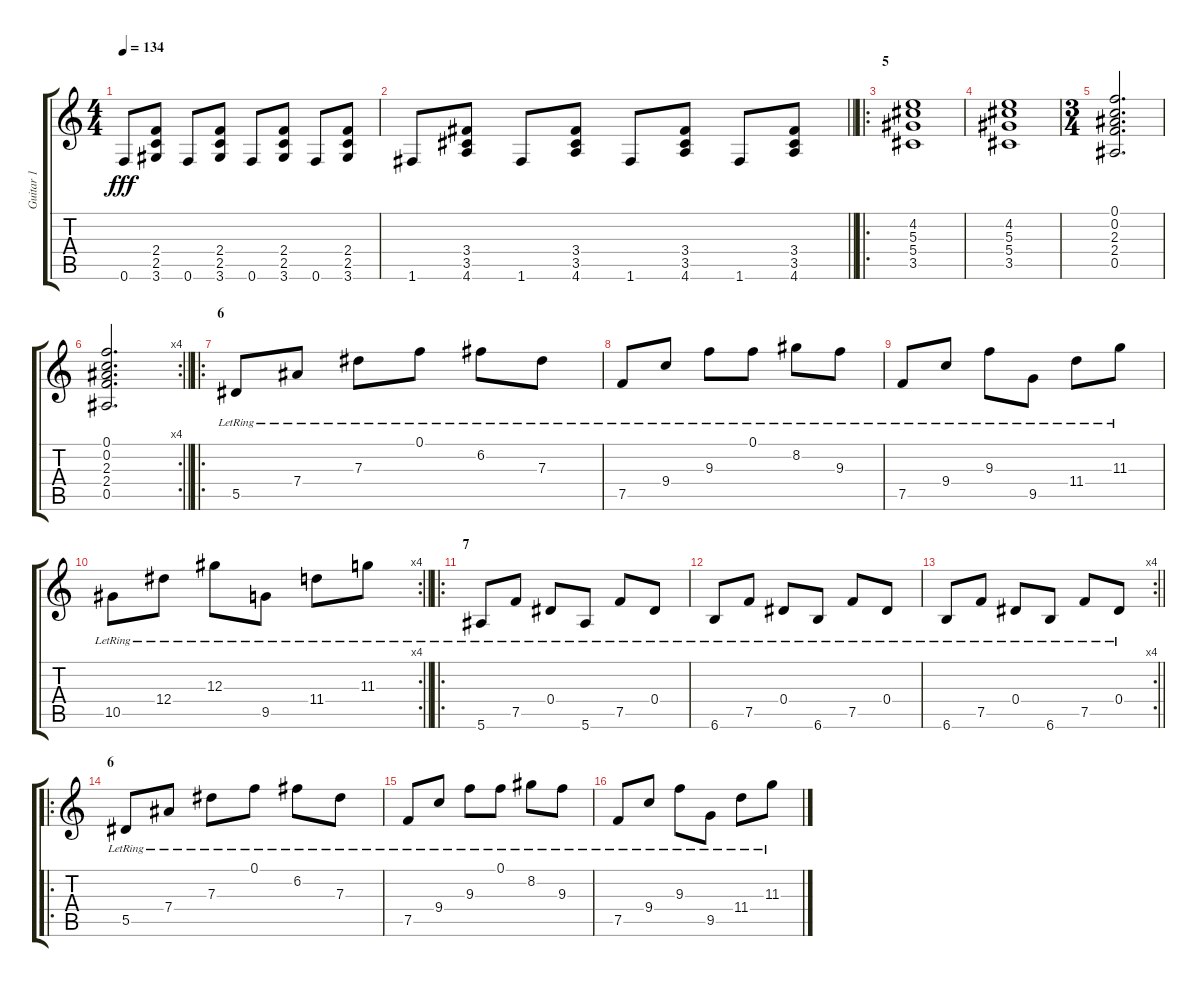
\track ("Guitar 1" "Guitar 1") {instrument distortionguitar}
\staff {score tabs}
\tuning (F4 C4 Ab3 Eb3 Bb2 F2) {hide}
\ts (4 4)
\tempo 134
\clef g2
\ks c
0.6.8{dy fff} (2.4 2.5 3.6).8 0.6.8 (2.4 2.5 3.6).8 0.6.8 (2.4 2.5 3.6).8 0.6.8 (2.4 2.5 3.6).8 |
\barLineRight lightlight
1.6.8 (3.4 3.5 4.6).8 1.6.8 (3.4 3.5 4.6).8 1.6.8 (3.4 3.5 4.6).8 1.6.8 (3.4 3.5 4.6).8 |
\ro
\section ("" "5")
(4.2 5.3 5.4 3.5).1 |
(4.2 5.3 5.4 3.5).1 |
\ts (3 4)
(0.1 0.2 2.3 2.4 0.5).2{d} |
\rc 4
\barLineRight lightlight
(0.1 0.2 2.3 2.4 0.5).2{d} |
\ro
\section ("" "6")
5.5{lr}.8 7.4{lr}.8 7.3{lr}.8 0.1{lr}.8 6.2{lr}.8 7.3{lr}.8 |
7.5{lr}.8 9.4{lr}.8 9.3{lr}.8 0.1{lr}.8 8.2{lr}.8 9.3{lr}.8 |
7.5{lr}.8 9.4{lr}.8 9.3{lr}.8 9.5{lr}.8 11.4{lr}.8 11.3{lr}.8 |
\rc 4
\barLineRight lightlight
10.5{lr}.8 12.4{lr}.8 12.3{lr}.8 9.5{lr}.8 11.4{lr}.8 11.3{lr}.8 |
\ro
\section ("" "7")
5.6{lr}.8 7.5{lr}.8 0.4{lr}.8 5.6{lr}.8 7.5{lr}.8 0.4{lr}.8 |
6.6{lr}.8 7.5{lr}.8 0.4{lr}.8 6.6{lr}.8 7.5{lr}.8 0.4{lr}.8 |
\rc 4
\barLineRight lightlight
6.6{lr}.8 7.5{lr}.8 0.4{lr}.8 6.6{lr}.8 7.5{lr}.8 0.4{lr}.8 |
\ro
\section ("" "6")
5.5{lr}.8 7.4{lr}.8 7.3{lr}.8 0.1{lr}.8 6.2{lr}.8 7.3{lr}.8 |
7.5{lr}.8 9.4{lr}.8 9.3{lr}.8 0.1{lr}.8 8.2{lr}.8 9.3{lr}.8 |
7.5{lr}.8 9.4{lr}.8 9.3{lr}.8 9.5{lr}.8 11.4{lr}.8 11.3{lr}.8
